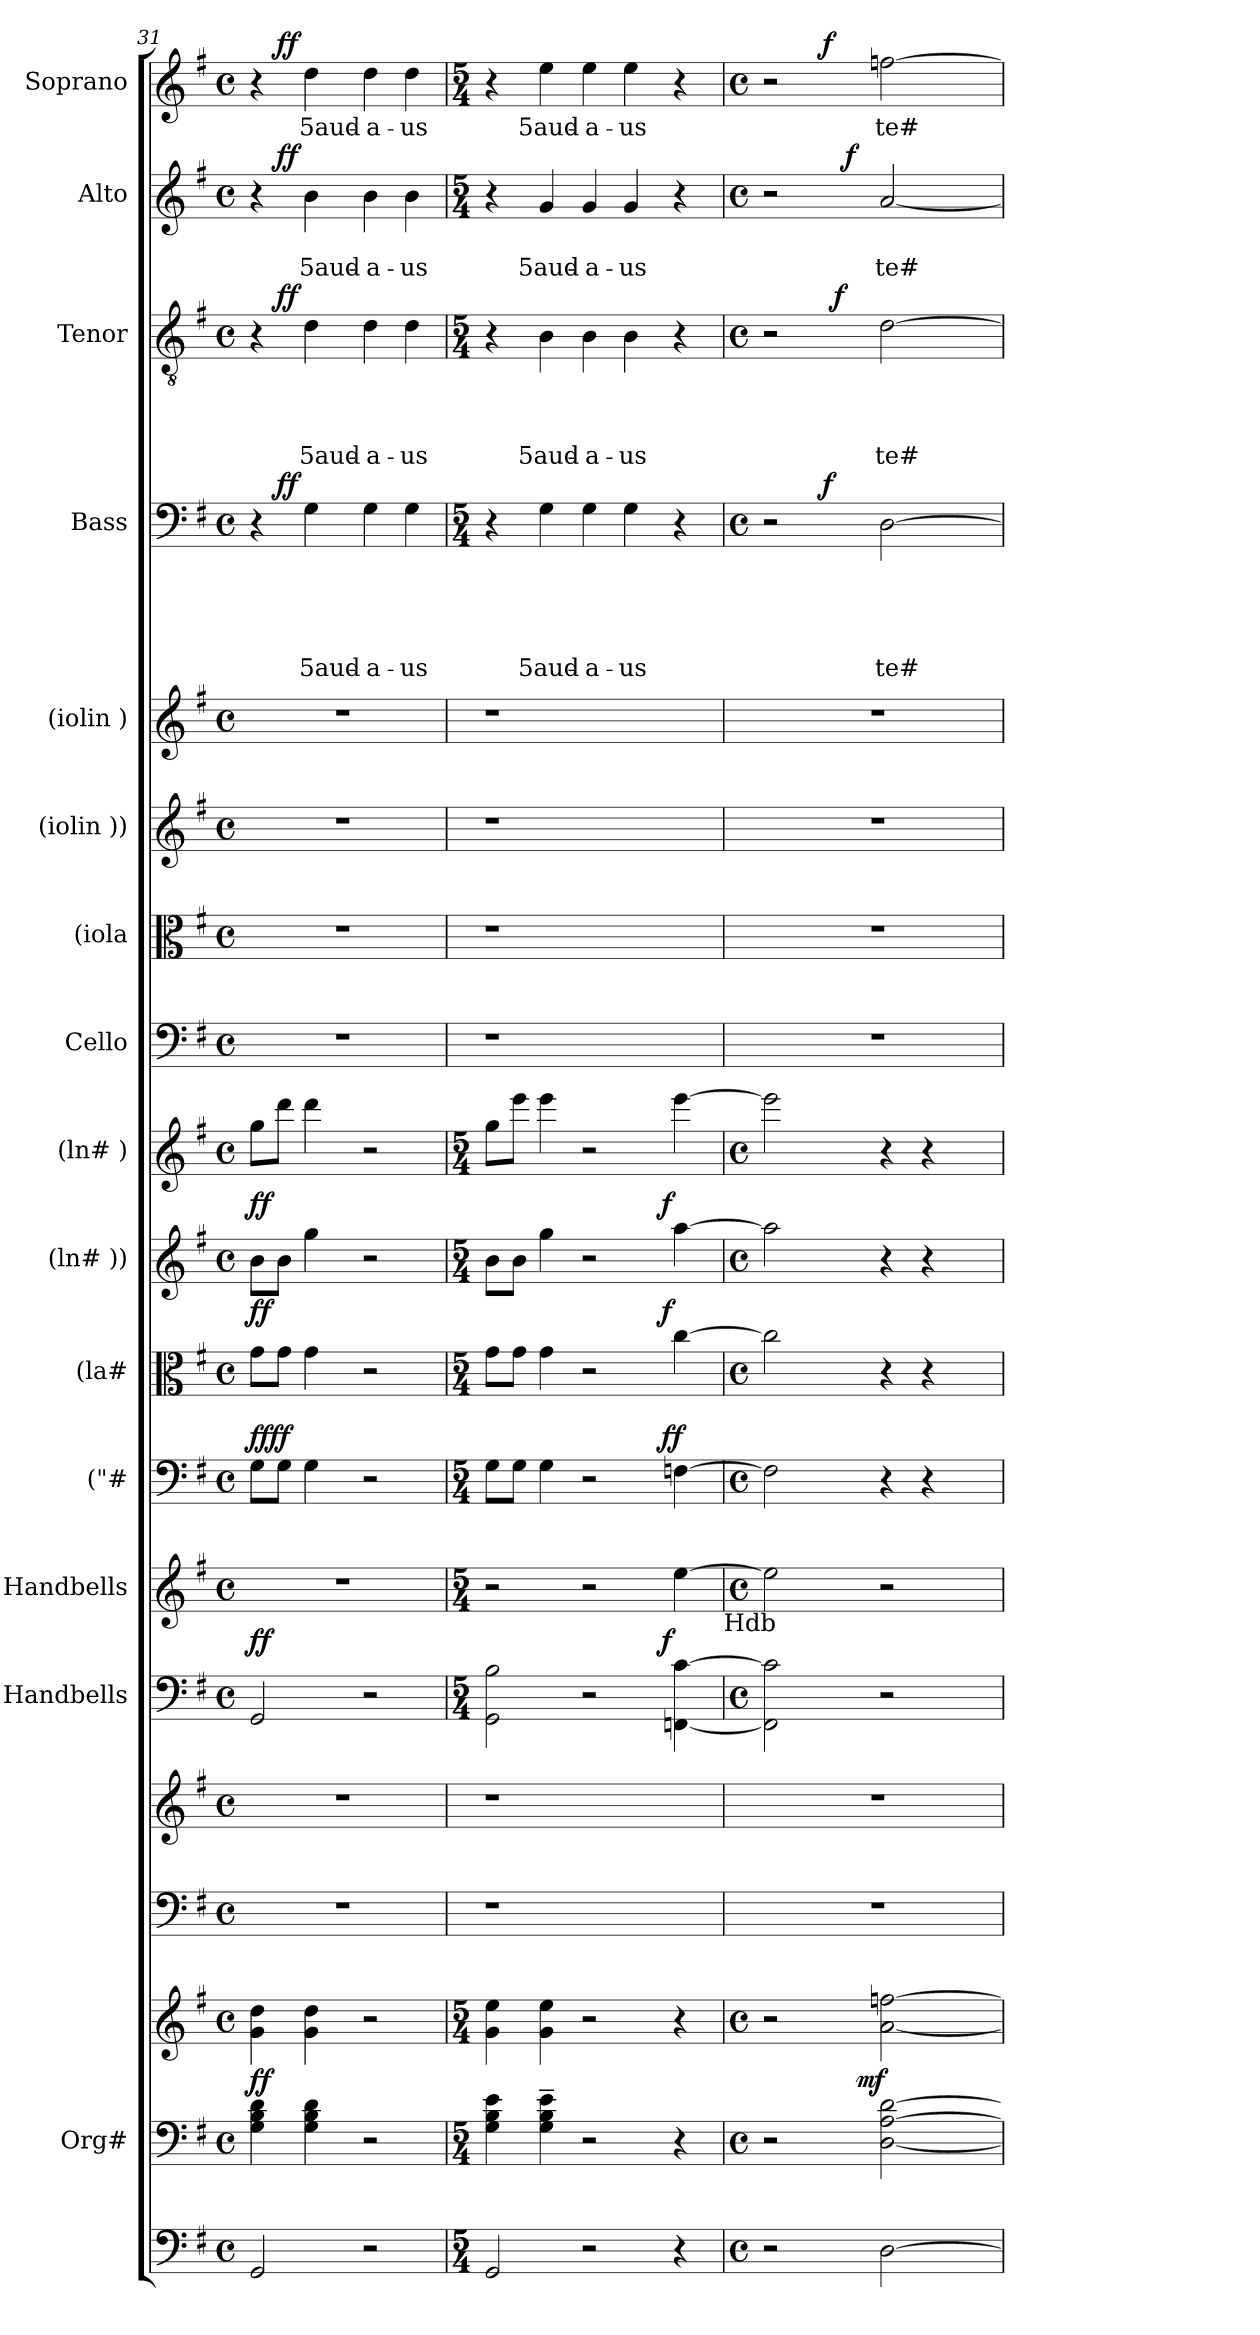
**kern	**kern	**kern	**dynam	**kern	**kern	**kern	**dynam	**kern	**kern	**dynam	**kern	**dynam	**kern	**dynam	**kern	**kern	**kern	**kern	**kern	**kern	**text	**text	**text	**text	**text	**dynam	**kern	**text	**text	**text	**text	**dynam	**kern	**text	**text	**dynam	**kern	**text	**dynam
*part18	*part17	*part17	*part17	*part16	*part15	*part14	*part14	*part13	*part12	*part12	*part11	*part11	*part10	*part10	*part9	*part8	*part7	*part6	*part5	*part4	*part4	*part4	*part4	*part4	*part4	*part4	*part3	*part3	*part3	*part3	*part3	*part3	*part2	*part2	*part2	*part2	*part1	*part1	*part1
*staff19	*staff18	*staff17	*staff17/18	*staff16	*staff15	*staff14	*staff14	*staff13	*staff12	*staff12	*staff11	*staff11	*staff10	*staff10	*staff9	*staff8	*staff7	*staff6	*staff5	*staff4	*staff4	*staff4	*staff4	*staff4	*staff4	*staff4	*staff3	*staff3	*staff3	*staff3	*staff3	*staff3	*staff2	*staff2	*staff2	*staff2	*staff1	*staff1	*staff1
*	*I"Org#	*	*	*	*	*I"Handbells	*	*I"Handbells	*I"("#	*	*I"(la#	*	*I"(ln# ))	*	*I"(ln# )	*I"Cello	*I"(iola	*I"(iolin ))	*I"(iolin )	*I"Bass	*	*	*	*	*	*	*I"Tenor	*	*	*	*	*	*I"Alto	*	*	*	*I"Soprano	*	*
*	*	*	*	*	*	*	*	*	*	*	*I'(la#	*	*I'(ln# ))	*	*I'(ln# )	*	*	*	*	*I'B	*	*	*	*	*	*	*I'T	*	*	*	*	*	*I'A	*	*	*	*I'S	*	*
*clefF4	*clefF4	*clefG2	*	*clefF4	*clefG2	*clefF4	*	*clefG2	*clefF4	*	*clefC3	*	*clefG2	*	*clefG2	*clefF4	*clefC3	*clefG2	*clefG2	*clefF4	*	*	*	*	*	*	*clefGv2	*	*	*	*	*	*clefG2	*	*	*	*clefG2	*	*
*k[f#]	*k[f#]	*k[f#]	*	*k[f#]	*k[f#]	*k[f#]	*	*k[f#]	*k[f#]	*	*k[f#]	*	*k[f#]	*	*k[f#]	*k[f#]	*k[f#]	*k[f#]	*k[f#]	*k[f#]	*	*	*	*	*	*	*k[f#]	*	*	*	*	*	*k[f#]	*	*	*	*k[f#]	*	*
*G:	*G:	*G:	*	*G:	*G:	*G:	*	*G:	*G:	*	*G:	*	*G:	*	*G:	*G:	*G:	*G:	*G:	*G:	*	*	*	*	*	*	*G:	*	*	*	*	*	*G:	*	*	*	*G:	*	*
*M4/4	*M4/4	*M4/4	*	*M4/4	*M4/4	*M4/4	*	*M4/4	*M4/4	*	*M4/4	*	*M4/4	*	*M4/4	*M4/4	*M4/4	*M4/4	*M4/4	*M4/4	*	*	*	*	*	*	*M4/4	*	*	*	*	*	*M4/4	*	*	*	*M4/4	*	*
*met(c)	*met(c)	*met(c)	*	*met(c)	*met(c)	*met(c)	*	*met(c)	*met(c)	*	*met(c)	*	*met(c)	*	*met(c)	*met(c)	*met(c)	*met(c)	*met(c)	*met(c)	*	*	*	*	*	*	*met(c)	*	*	*	*	*	*met(c)	*	*	*	*met(c)	*	*
=31	=31	=31	=31	=31	=31	=31	=31	=31	=31	=31	=31	=31	=31	=31	=31	=31	=31	=31	=31	=31	=31	=31	=31	=31	=31	=31	=31	=31	=31	=31	=31	=31	=31	=31	=31	=31	=31	=31	=31
!	!	!	!LO:DY:a=2	!	!	!	!LO:DY:a	!	!	!LO:DY:a	!	!	!	!	!	!	!	!	!	!	!	!	!	!	!	!	!	!	!	!	!	!	!	!	!	!	!	!	!
!	!	!	!	!	!	!	!	!	!	!LO:DY:n=1:b	!	!LO:DY:a	!	!LO:DY:a	!	!	!	!	!	!	!	!	!	!	!	!	!	!	!	!	!	!	!	!	!	!	!	!	!
*	*	*	*	*	*	*	*	*	*	*	*	*	*	*	*	*	*	*	*	*^	*	*	*	*	*	*	*^	*	*	*	*	*	*^	*	*	*	*^	*	*
2GG/	4G\ 4B\ 4d\	4g\ 4dd\	ff	1r	1r	2GG/	ff	1r	8G\L	ff ff	8g\L	ff	8b\L	ff	8gg\L	1r	1r	1r	1r	4r	8ryy	.	.	.	.	.	.	4r	8ryy	.	.	.	.	.	4r	8ryy	.	.	.	4r	8ryy	.	.
!	!	!	!	!	!	!	!	!	!	!	!	!	!	!	!	!	!	!	!	!	!	!	!	!	!	!	!LO:DY:a	!	!	!	!	!	!	!LO:DY:a	!	!	!	!	!LO:DY:a	!	!	!	!LO:DY:a
.	.	.	.	.	.	.	.	.	8G\J	.	8g\J	.	8b\J	.	8ddd\J	.	.	.	.	.	2..ryy	.	.	.	.	.	ff	.	2..ryy	.	.	.	.	ff	.	2..ryy	.	.	ff	.	2..ryy	.	ff
!	!	!	!	!	!	!	!	!	!	!	!	!	!	!	!	!	!	!	!	!	!	!	!	!	!	!LO:LY:b	!	!	!	!	!	!	!LO:LY:b	!	!	!	!	!LO:LY:b	!	!	!	!LO:LY:b	!
.	4G\ 4B\ 4d\	4g\ 4dd\	.	.	.	.	.	.	4G\	.	4g\	.	4gg\	.	4ddd\	.	.	.	.	4G\	.	.	.	.	.	5aud-	.	4d\	.	.	.	.	5aud-	.	4b\	.	.	5aud-	.	4dd\	.	5aud-	.
!	!	!	!	!	!	!	!	!	!	!	!	!	!	!	!	!	!	!	!	!	!	!	!	!	!	!LO:LY:b:rj	!	!	!	!	!	!	!LO:LY:b:rj	!	!	!	!	!LO:LY:b:rj	!	!	!	!LO:LY:b:rj	!
2r	2r	2r	.	.	.	2r	.	.	2r	.	2r	.	2r	.	2r	.	.	.	.	4G\	.	.	.	.	.	-a-	.	4d\	.	.	.	.	-a-	.	4b\	.	.	-a-	.	4dd\	.	-a-	.
!	!	!	!	!	!	!	!	!	!	!	!	!	!	!	!	!	!	!	!	!	!	!	!	!	!	!LO:LY:b	!	!	!	!	!	!	!LO:LY:b	!	!	!	!	!LO:LY:b	!	!	!	!LO:LY:b	!
.	.	.	.	.	.	.	.	.	.	.	.	.	.	.	.	.	.	.	.	4G\	.	.	.	.	.	-us	.	4d\	.	.	.	.	-us	.	4b\	.	.	-us	.	4dd\	.	-us	.
*	*	*	*	*	*	*	*	*	*	*	*	*	*	*	*	*	*	*	*	*v	*v	*	*	*	*	*	*	*	*	*	*	*	*	*	*v	*v	*	*	*	*v	*v	*	*
*	*	*	*	*	*	*	*	*	*	*	*	*	*	*	*	*	*	*	*	*	*	*	*	*	*	*	*v	*v	*	*	*	*	*	*	*	*	*	*	*	*
=32	=32	=32	=32	=32	=32	=32	=32	=32	=32	=32	=32	=32	=32	=32	=32	=32	=32	=32	=32	=32	=32	=32	=32	=32	=32	=32	=32	=32	=32	=32	=32	=32	=32	=32	=32	=32	=32	=32	=32
*M5/4	*M5/4	*M5/4	*	*	*	*M5/4	*	*M5/4	*M5/4	*	*M5/4	*	*M5/4	*	*M5/4	*	*	*	*	*M5/4	*	*	*	*	*	*	*M5/4	*	*	*	*	*	*M5/4	*	*	*	*M5/4	*	*
*	*	*	*	*	*	*^	*	*	*^	*	*^	*	*^	*	*	*	*	*	*	*	*	*	*	*	*	*	*	*	*	*	*	*	*	*	*	*	*	*	*
2GG/	4G\ 4B\ 4e\	4g\ 4ee\	.	1r	1r	2GG\ 2B\	2ryy	.	2r	8G\L	2ryy	.	8g\L	2ryy	.	8b\L	2ryy	.	8gg\L	1r	1r	1r	1r	4r	.	.	.	.	.	.	4r	.	.	.	.	.	4r	.	.	.	4r	.	.
.	.	.	.	.	.	.	.	.	.	8G\J	.	.	8g\J	.	.	8b\J	.	.	8eee\J	.	.	.	.	.	.	.	.	.	.	.	.	.	.	.	.	.	.	.	.	.	.	.	.
!	!	!	!	!	!	!	!	!	!	!	!	!	!	!	!	!	!	!	!	!	!	!	!	!	!	!	!	!	!LO:LY:b	!	!	!	!	!	!LO:LY:b	!	!	!	!LO:LY:b	!	!	!LO:LY:b	!
.	4G\~> 4B\~> 4e\~>	4g\ 4ee\	.	.	.	.	.	.	.	4G\	.	.	4g\	.	.	4gg\	.	.	4eee\	.	.	.	.	4G\	.	.	.	.	5aud-	.	4B\	.	.	.	5aud-	.	4g/	.	5aud-	.	4ee\	5aud-	.
!	!	!	!	!	!	!	!	!	!	!	!	!	!	!	!	!	!	!	!	!	!	!	!	!	!	!	!	!	!LO:LY:b:rj	!	!	!	!	!	!LO:LY:b:rj	!	!	!	!LO:LY:b:rj	!	!	!LO:LY:b:rj	!
2r	2r	2r	.	.	.	2r	4...ryy	.	2r	2r	4...ryy	.	2r	4...ryy	.	2r	4...ryy	.	2r	.	.	.	.	4G\	.	.	.	.	-a-	.	4B\	.	.	.	-a-	.	4g/	.	-a-	.	4ee\	-a-	.
!	!	!	!	!	!	!	!	!	!	!	!	!	!	!	!	!	!	!	!	!	!	!	!	!	!	!	!	!	!LO:LY:b	!	!	!	!	!	!LO:LY:b	!	!	!	!LO:LY:b	!	!	!LO:LY:b	!
.	.	.	.	.	.	.	.	.	.	.	.	.	.	.	.	.	.	.	.	.	.	.	.	4G\	.	.	.	.	-us	.	4B\	.	.	.	-us	.	4g/	.	-us	.	4ee\	-us	.
!	!	!	!	!	!	!	!	!LO:DY:a	!	!	!	!LO:DY:a	!	!	!	!	!	!	!	!	!	!	!	!	!	!	!	!	!	!	!	!	!	!	!	!	!	!	!	!	!	!	!
!	!	!	!	!	!	!	!	!	!	!	!	!LO:DY:n=1:b	!	!	!LO:DY:a	!	!	!LO:DY:a	!	!	!	!	!	!	!	!	!	!	!	!	!	!	!	!	!	!	!	!	!	!	!	!	!
.	.	.	.	.	.	.	4ryy	f	.	.	4ryy	f f	.	4ryy	f	.	4ryy	f	.	.	.	.	.	.	.	.	.	.	.	.	.	.	.	.	.	.	.	.	.	.	.	.	.
4r	4r	4r	.	4ryy	4ryy	[<4FFn\ [>4c\	.	.	[>4ee\	[>4Fn\	.	.	[>4cc\	.	.	[>4aa\	.	.	[>4eee\	4ryy	4ryy	4ryy	4ryy	4r	.	.	.	.	.	.	4r	.	.	.	.	.	4r	.	.	.	4r	.	.
.	.	.	.	.	.	.	32ryy	.	.	.	32ryy	.	.	32ryy	.	.	32ryy	.	.	.	.	.	.	.	.	.	.	.	.	.	.	.	.	.	.	.	.	.	.	.	.	.	.
!	!	!	!	!	!	!	!	!	!LO:TX:b:t=Hdb	!	!	!	!	!	!	!	!	!	!	!	!	!	!	!	!	!	!	!	!	!	!	!	!	!	!	!	!	!	!	!	!	!	!
*	*	*	*	*	*	*	*	*	*	*v	*v	*	*	*	*	*v	*v	*	*	*	*	*	*	*	*	*	*	*	*	*	*	*	*	*	*	*	*	*	*	*	*	*	*
*	*	*	*	*	*	*v	*v	*	*	*	*	*v	*v	*	*	*	*	*	*	*	*	*	*	*	*	*	*	*	*	*	*	*	*	*	*	*	*	*	*	*	*
=33	=33	=33	=33	=33	=33	=33	=33	=33	=33	=33	=33	=33	=33	=33	=33	=33	=33	=33	=33	=33	=33	=33	=33	=33	=33	=33	=33	=33	=33	=33	=33	=33	=33	=33	=33	=33	=33	=33	=33
*M4/4	*M4/4	*M4/4	*	*	*	*M4/4	*	*M4/4	*M4/4	*	*M4/4	*	*M4/4	*	*M4/4	*	*	*	*	*M4/4	*	*	*	*	*	*	*M4/4	*	*	*	*	*	*M4/4	*	*	*	*M4/4	*	*
*met(c)	*met(c)	*met(c)	*	*	*	*met(c)	*	*met(c)	*met(c)	*	*met(c)	*	*met(c)	*	*met(c)	*	*	*	*	*met(c)	*	*	*	*	*	*	*met(c)	*	*	*	*	*	*met(c)	*	*	*	*met(c)	*	*
*	*^	*	*	*	*	*	*	*	*	*	*	*	*	*	*	*	*	*	*	*^	*	*	*	*	*	*	*^	*	*	*	*	*	*^	*	*	*	*^	*	*
2r	2r	4ryy	2r	.	1r	1r	2FF\] 2c\]	.	2ee\]	2F\]	.	2cc\]	.	2aa\]	.	2eee\]	1r	1r	1r	1r	2r	4ryy	.	.	.	.	.	.	2r	4ryy	.	.	.	.	.	2r	4.ryy	.	.	.	2r	4ryy	.	.
.	.	8ryy	.	.	.	.	.	.	.	.	.	.	.	.	.	.	.	.	.	.	.	16ryy	.	.	.	.	.	.	.	16.ryy	.	.	.	.	.	.	.	.	.	.	.	16ryy	.	.
!	!	!	!	!	!	!	!	!	!	!	!	!	!	!	!	!	!	!	!	!	!	!	!	!	!	!	!	!LO:DY:a	!	!	!	!	!	!	!	!	!	!	!	!	!	!	!	!LO:DY:a
.	.	.	.	.	.	.	.	.	.	.	.	.	.	.	.	.	.	.	.	.	.	2ryy	.	.	.	.	.	f	.	.	.	.	.	.	.	.	.	.	.	.	.	2ryy	.	f
!	!	!	!	!	!	!	!	!	!	!	!	!	!	!	!	!	!	!	!	!	!	!	!	!	!	!	!	!	!	!	!	!	!	!	!LO:DY:a	!	!	!	!	!	!	!	!	!
.	.	.	.	.	.	.	.	.	.	.	.	.	.	.	.	.	.	.	.	.	.	.	.	.	.	.	.	.	.	2ryy	.	.	.	.	f	.	.	.	.	.	.	.	.	.
!	!	!	!	!	!	!	!	!	!	!	!	!	!	!	!	!	!	!	!	!	!	!	!	!	!	!	!	!	!	!	!	!	!	!	!	!	!	!	!	!LO:DY:a	!	!	!	!
.	.	32ryy	.	.	.	.	.	.	.	.	.	.	.	.	.	.	.	.	.	.	.	.	.	.	.	.	.	.	.	.	.	.	.	.	.	.	2ryy	.	.	f	.	.	.	.
!	!	!	!	!LO:DY:a=2	!	!	!	!	!	!	!	!	!	!	!	!	!	!	!	!	!	!	!	!	!	!	!	!	!	!	!	!	!	!	!	!	!	!	!	!	!	!	!	!
.	.	2ryy	.	mf	.	.	.	.	.	.	.	.	.	.	.	.	.	.	.	.	.	.	.	.	.	.	.	.	.	.	.	.	.	.	.	.	.	.	.	.	.	.	.	.
!	!	!	!	!	!	!	!	!	!	!	!	!	!	!	!	!	!	!	!	!	!	!	!	!	!	!	!LO:LY:b	!	!	!	!	!	!	!LO:LY:b	!	!	!	!	!LO:LY:b	!	!	!	!LO:LY:b	!
[>2D\	[<2D\ [>2A\ [>2d\	.	[<2a\ [>2ffn\	.	.	.	2r	.	2r	4r	.	4r	.	4r	.	4r	.	.	.	.	[>2D\	.	.	.	.	.	te#	.	[>2d\	.	.	.	.	te#	.	[<2a/	.	.	te#	.	[>2ffn\	.	te#	.
.	.	.	.	.	.	.	.	.	.	4r	.	4r	.	4r	.	4r	.	.	.	.	.	.	.	.	.	.	.	.	.	.	.	.	.	.	.	.	.	.	.	.	.	.	.	.
.	.	.	.	.	.	.	.	.	.	.	.	.	.	.	.	.	.	.	.	.	.	8.ryy	.	.	.	.	.	.	.	.	.	.	.	.	.	.	.	.	.	.	.	8.ryy	.	.
.	.	.	.	.	.	.	.	.	.	.	.	.	.	.	.	.	.	.	.	.	.	.	.	.	.	.	.	.	.	8ryy	.	.	.	.	.	.	.	.	.	.	.	.	.	.
.	.	.	.	.	.	.	.	.	.	.	.	.	.	.	.	.	.	.	.	.	.	.	.	.	.	.	.	.	.	.	.	.	.	.	.	.	8ryy	.	.	.	.	.	.	.
.	.	16.ryy	.	.	.	.	.	.	.	.	.	.	.	.	.	.	.	.	.	.	.	.	.	.	.	.	.	.	.	.	.	.	.	.	.	.	.	.	.	.	.	.	.	.
.	.	.	.	.	.	.	.	.	.	.	.	.	.	.	.	.	.	.	.	.	.	.	.	.	.	.	.	.	.	32ryy	.	.	.	.	.	.	.	.	.	.	.	.	.	.
*	*	*	*	*	*	*	*	*	*	*	*	*	*	*	*	*	*	*	*	*	*v	*v	*	*	*	*	*	*	*	*	*	*	*	*	*	*v	*v	*	*	*	*v	*v	*	*
*	*v	*v	*	*	*	*	*	*	*	*	*	*	*	*	*	*	*	*	*	*	*	*	*	*	*	*	*	*v	*v	*	*	*	*	*	*	*	*	*	*	*	*
=	=	=	=	=	=	=	=	=	=	=	=	=	=	=	=	=	=	=	=	=	=	=	=	=	=	=	=	=	=	=	=	=	=	=	=	=	=	=	=
*-	*-	*-	*-	*-	*-	*-	*-	*-	*-	*-	*-	*-	*-	*-	*-	*-	*-	*-	*-	*-	*-	*-	*-	*-	*-	*-	*-	*-	*-	*-	*-	*-	*-	*-	*-	*-	*-	*-	*-
